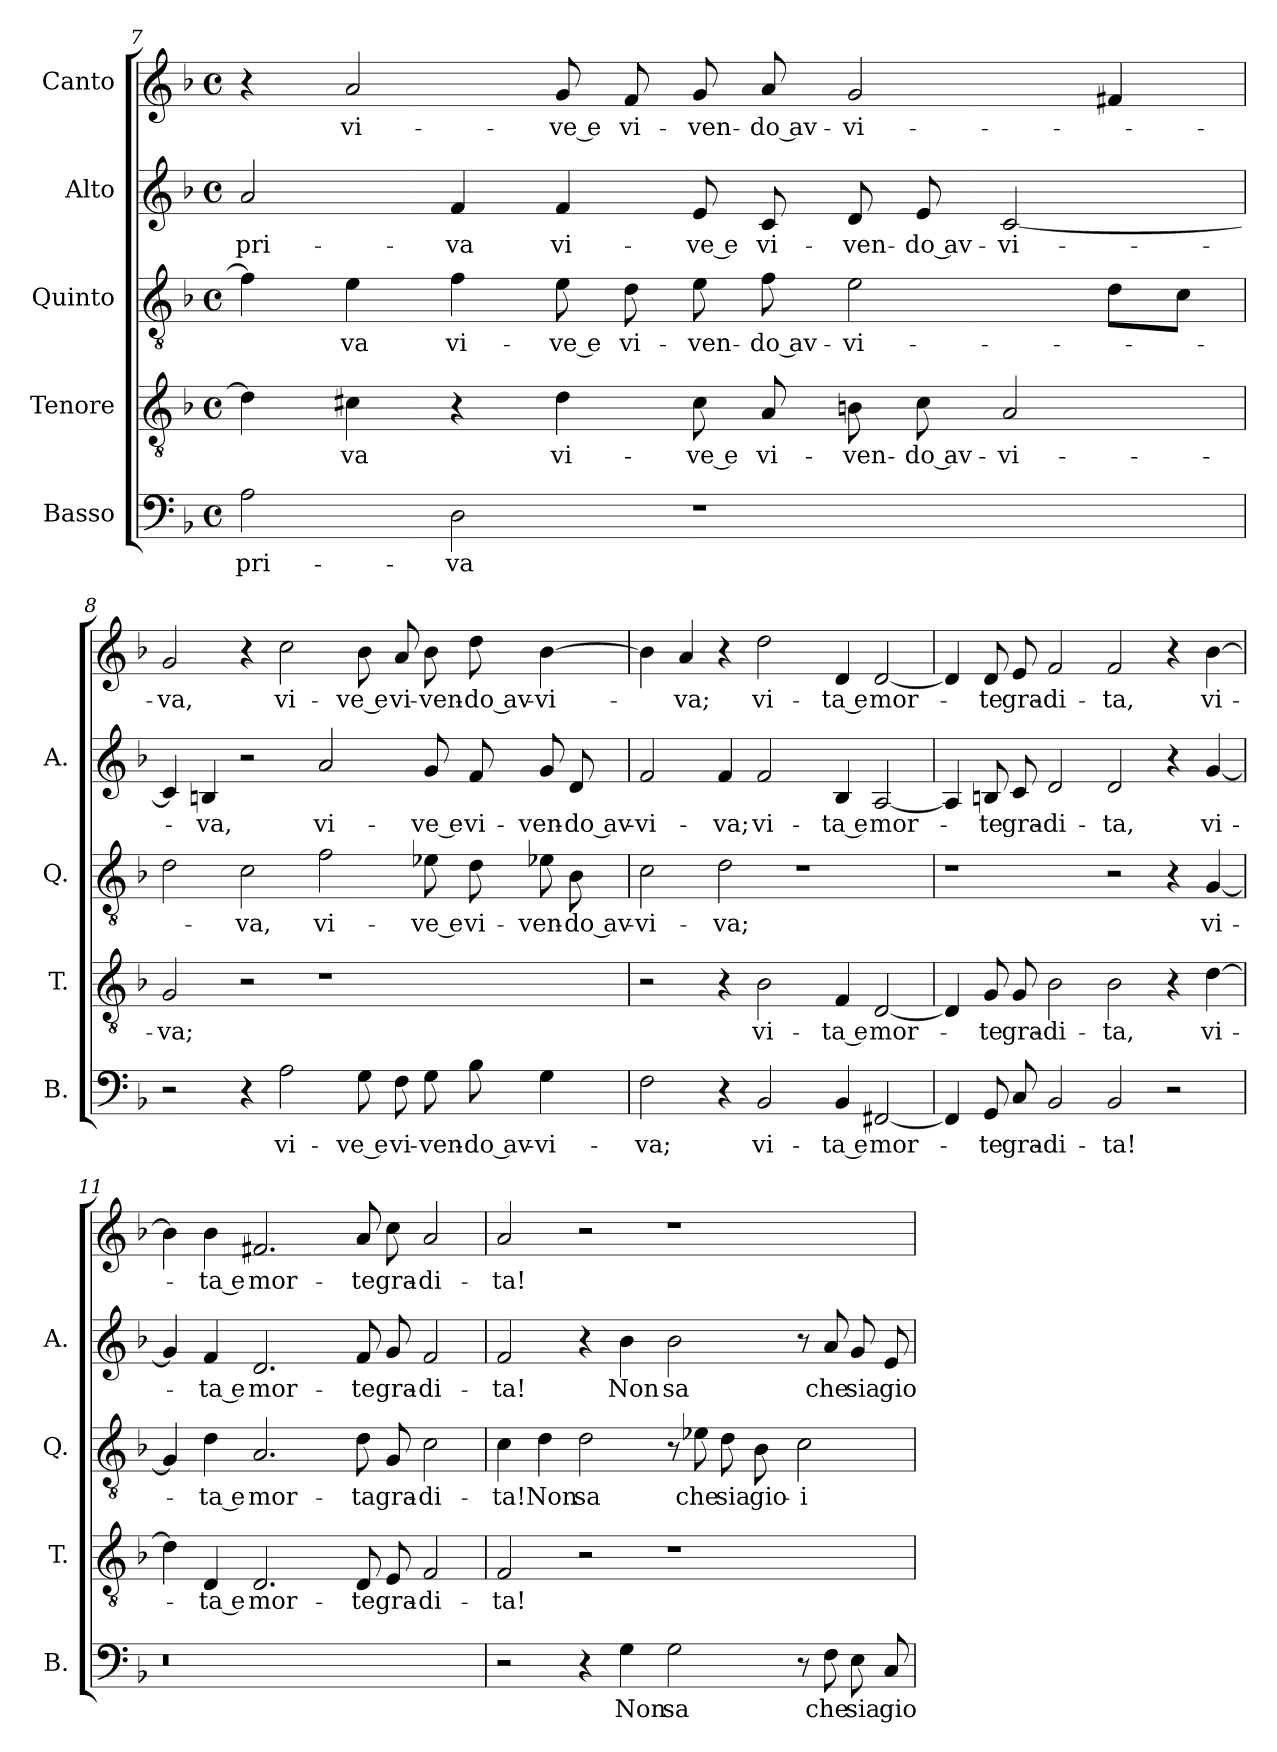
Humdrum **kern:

**kern	**text	**kern	**text	**kern	**text	**kern	**text	**kern	**text
*part5	*part5	*part4	*part4	*part3	*part3	*part2	*part2	*part1	*part1
*staff5	*staff5	*staff4	*staff4	*staff3	*staff3	*staff2	*staff2	*staff1	*staff1
*I"Basso	*	*I"Tenore	*	*I"Quinto	*	*I"Alto	*	*I"Canto	*
*I'B.	*	*I'T.	*	*I'Q.	*	*I'A.	*	*	*
*clefF4	*	*clefGv2	*	*clefGv2	*	*clefG2	*	*clefG2	*
*k[b-]	*	*k[b-]	*	*k[b-]	*	*k[b-]	*	*k[b-]	*
*F:	*	*F:	*	*F:	*	*F:	*	*F:	*
*M4/4	*	*M4/4	*	*M4/4	*	*M4/4	*	*M4/4	*
*met(c)	*	*met(c)	*	*met(c)	*	*met(c)	*	*met(c)	*
=7	=7	=7	=7	=7	=7	=7	=7	=7	=7
2A\	pri-	4d\]	.	4f\]	.	2a/	pri-	4r	.
.	.	4c#X\	-va	4e\	-va	.	.	2a/	vi-
2D\	-va	4r	.	4f\	vi-	4f/	-va	.	.
.	.	4d\	vi-	8e\	-ve e	4f/	vi-	8g/	-ve e
.	.	.	.	8d\	vi-	.	.	8f/	vi-
1r	.	8c#\	-ve e	8e\	-ven-	8e/	-ve e	8g/	-ven-
.	.	8A/	vi-	8f\	-do av-	8c/	vi-	8a/	-do av-
.	.	8Bn\	-ven-	2e\	-vi-	8d/	-ven-	2g/	-vi-
.	.	8c#\	-do av-	.	.	8e/	-do av-	.	.
.	.	2A/	-vi-	.	.	[2c/	-vi-	.	.
.	.	.	.	8d\L	.	.	.	4f#X/	.
.	.	.	.	8c\J	.	.	.	.	.
=8	=8	=8	=8	=8	=8	=8	=8	=8	=8
2r	.	2G/	-va;	2d\	.	4c/]	.	2g/	-va,
.	.	.	.	.	.	4Bn/	-va,	.	.
4r	.	2r	.	2c\	-va,	2r	.	4r	.
2A\	vi-	.	.	.	.	.	.	2cc\	vi-
.	.	1r	.	2f\	vi-	2a/	vi-	.	.
8G\	-ve e	.	.	.	.	.	.	8b-\	-ve e
8F\	vi-	.	.	.	.	.	.	8a/	vi-
8G\	-ven-	.	.	8e-X\	-ve e	8g/	-ve e	8b-\	-ven-
8B-\	-do av-	.	.	8d\	vi-	8f/	vi-	8dd\	-do av-
4G\	-vi-	.	.	8e-X\	-ven-	8g/	-ven-	[4b-\	-vi-
.	.	.	.	8B-\	-do av-	8d/	-do av-	.	.
=9	=9	=9	=9	=9	=9	=9	=9	=9	=9
2F\	-va;	2r	.	2c\	-vi-	2f/	-vi-	4b-\]	.
.	.	.	.	.	.	.	.	4a/	-va;
4r	.	4r	.	2d\	-va;	4f/	-va;	4r	.
2BB-/	vi-	2B-\	vi-	.	.	2f/	vi-	2dd\	vi-
.	.	.	.	1r	.	.	.	.	.
4BB-/	-ta e	4F/	-ta e	.	.	4B-/	-ta e	4d/	-ta e
[2FF#X/	mor-	[2D/	mor-	.	.	[2A/	mor-	[2d/	mor-
=10	=10	=10	=10	=10	=10	=10	=10	=10	=10
4FF#/]	.	4D/]	.	1r	.	4A/]	.	4d/]	.
8GG/	-te	8G/	-te	.	.	8Bn/	-te	8d/	-te
8C/	gra-	8G/	gra-	.	.	8c/	gra-	8e/	gra-
2BB-/	-di-	2B-\	-di-	.	.	2d/	-di-	2f/	-di-
2BB-/	-ta!	2B-\	-ta,	2r	.	2d/	-ta,	2f/	-ta,
2r	.	4r	.	4r	.	4r	.	4r	.
.	.	[4d\	vi-	[4G/	vi-	[4g/	vi-	[4b-\	vi-
=11	=11	=11	=11	=11	=11	=11	=11	=11	=11
!LO:N:vis=0	!	!	!	!	!	!	!	!	!
1r	.	4d\]	.	4G/]	.	4g/]	.	4b-\]	.
.	.	4D/	-ta e	4d\	-ta e	4f/	-ta e	4b-\	-ta e
.	.	2.D/	mor-	2.A/	mor-	2.d/	mor-	2.f#X/	mor-
1ryy	.	.	.	.	.	.	.	.	.
.	.	8D/	-te	8d\	-ta	8f/	-te	8a/	-te
.	.	8E/	gra-	8G/	gra-	8g/	gra-	8cc\	gra-
.	.	2F/	-di-	2c\	-di-	2f/	-di-	2a/	-di-
=12	=12	=12	=12	=12	=12	=12	=12	=12	=12
2r	.	2F/	-ta!	4c\	-ta!	2f/	-ta!	2a/	-ta!
.	.	.	.	4d\	Non	.	.	.	.
4r	.	2r	.	2d\	sa	4r	.	2r	.
4G\	Non	.	.	.	.	4b-\	Non	.	.
2G\	sa	1r	.	8r	.	2b-\	sa	1r	.
.	.	.	.	8e-X\	che	.	.	.	.
.	.	.	.	8d\	sia	.	.	.	.
.	.	.	.	8B-\	gio-	.	.	.	.
8r	.	.	.	2c\	-i-	8r	.	.	.
8F\	che	.	.	.	.	8a/	che	.	.
8E\	sia	.	.	.	.	8g/	sia	.	.
8C/	gio-	.	.	.	.	8e/	gio-	.	.
=	=	=	=	=	=	=	=	=	=
*-	*-	*-	*-	*-	*-	*-	*-	*-	*-
